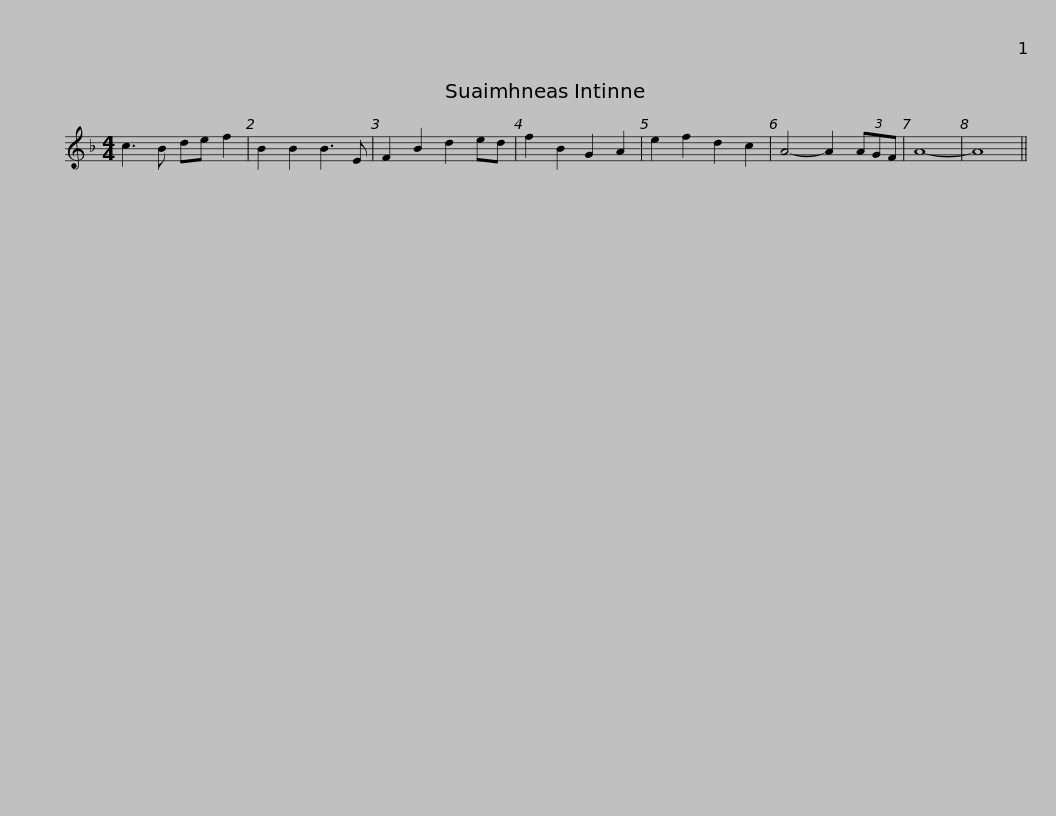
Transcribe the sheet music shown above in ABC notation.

X:1
L:1/8
M:4/4
I:linebreak $
K:Dmin
V:1 treble
V:1
 c3 B de f2 | B2 B2 B3 E | F2 B2 d2 ed | f2 B2 G2 A2 | e2 f2 d2 c2 | %5
 A4- A2 (3AGF | A8- | A8 || %8
